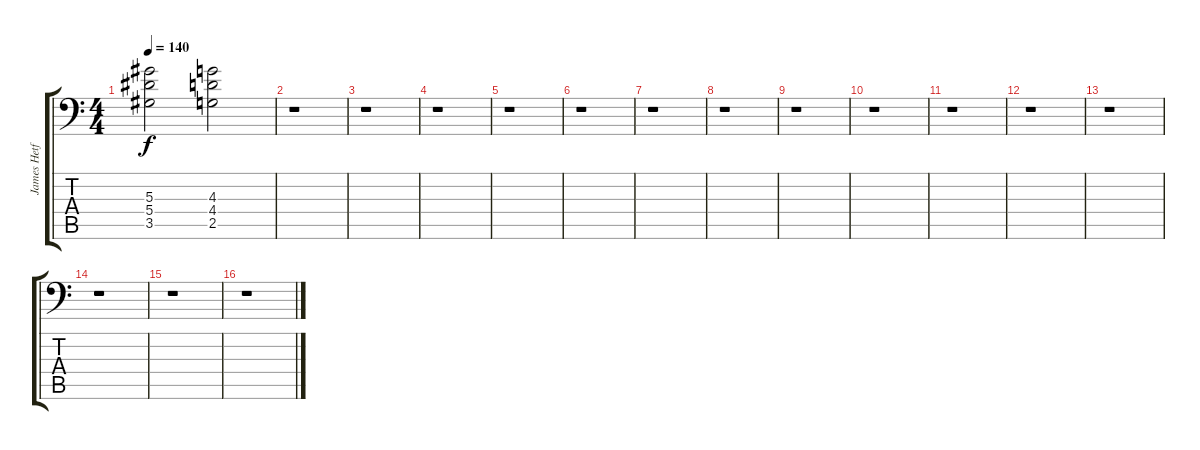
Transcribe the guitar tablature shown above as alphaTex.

\track ("James Hetfield" "James Hetf") {instrument distortionguitar}
\staff {score tabs}
\tuning (C4 G3 Eb3 Bb2 F2 Bb1) {hide}
\ts (4 4)
\tempo 140
\clef f4
\ks c
(5.3 5.4 3.5).2{dy f} (4.3 4.4 2.5).2 |
r.1 |
r.1 |
r.1 |
r.1 |
r.1 |
r.1 |
r.1 |
r.1 |
r.1 |
r.1 |
r.1 |
r.1 |
r.1 |
r.1 |
r.1
